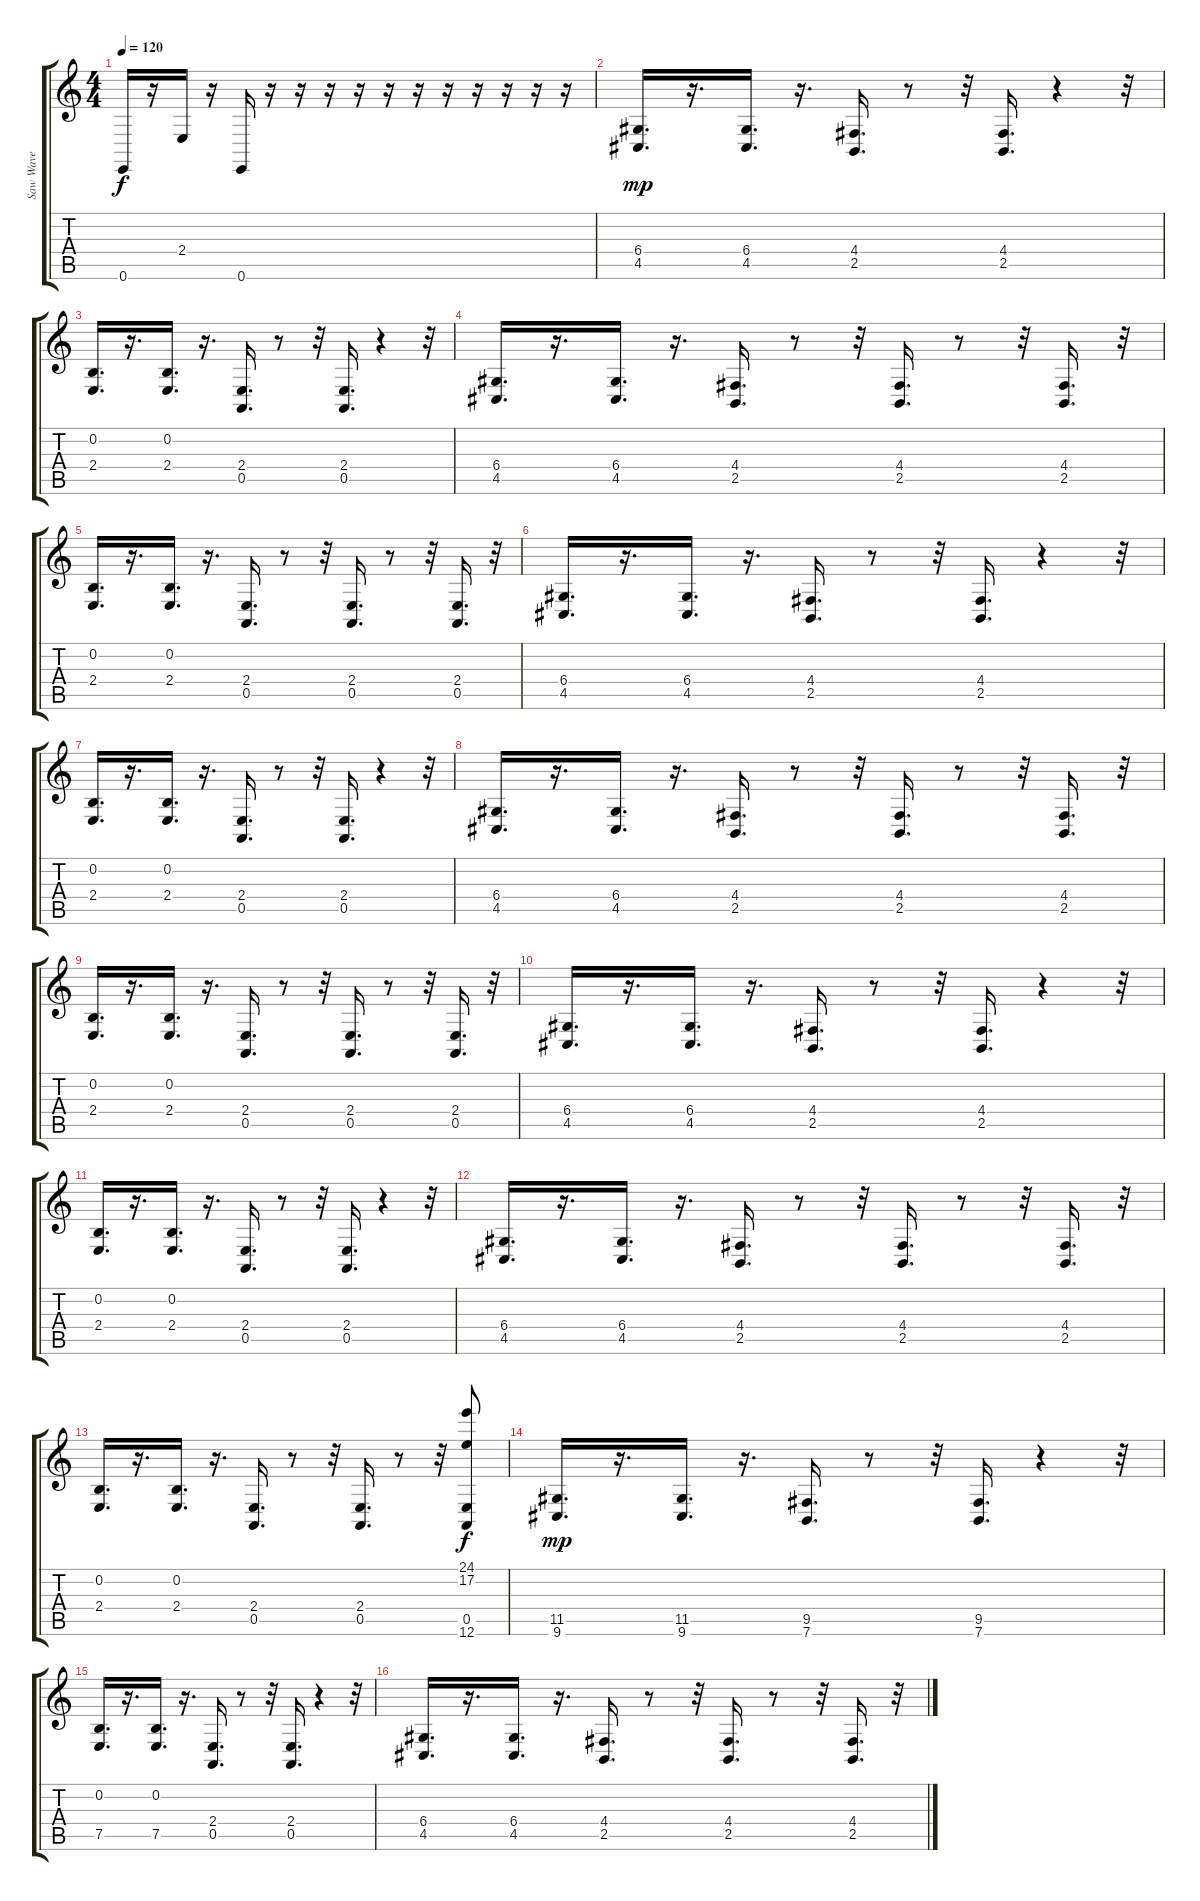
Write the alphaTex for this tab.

\track ("Saw Wave  " "Saw Wave  ") {instrument lead2sawtooth}
\staff {score tabs}
\tuning (E4 B3 G3 D3 A2 E2) {hide}
\ts (4 4)
\tempo 120
\clef g2
\ks c
0.6.16{dy f} r.16 2.4.16 r.16 0.6.16 r.16 r.16 r.16 r.16 r.16 r.16 r.16 r.16 r.16 r.16 r.16 |
(6.4 4.5).16{d dy mp} r.16{d} (6.4 4.5).16{d} r.16{d} (4.4 2.5).16{d} r.8 r.32 (4.4 2.5).16{d} r.4 r.32 |
(0.2 2.4).16{d} r.16{d} (0.2 2.4).16{d} r.16{d} (2.4 0.5).16{d} r.8 r.32 (2.4 0.5).16{d} r.4 r.32 |
(6.4 4.5).16{d} r.16{d} (6.4 4.5).16{d} r.16{d} (4.4 2.5).16{d} r.8 r.32 (4.4 2.5).16{d} r.8 r.32 (4.4 2.5).16{d} r.32 |
(0.2 2.4).16{d} r.16{d} (0.2 2.4).16{d} r.16{d} (2.4 0.5).16{d} r.8 r.32 (2.4 0.5).16{d} r.8 r.32 (2.4 0.5).16{d} r.32 |
(6.4 4.5).16{d} r.16{d} (6.4 4.5).16{d} r.16{d} (4.4 2.5).16{d} r.8 r.32 (4.4 2.5).16{d} r.4 r.32 |
(0.2 2.4).16{d} r.16{d} (0.2 2.4).16{d} r.16{d} (2.4 0.5).16{d} r.8 r.32 (2.4 0.5).16{d} r.4 r.32 |
(6.4 4.5).16{d} r.16{d} (6.4 4.5).16{d} r.16{d} (4.4 2.5).16{d} r.8 r.32 (4.4 2.5).16{d} r.8 r.32 (4.4 2.5).16{d} r.32 |
(0.2 2.4).16{d} r.16{d} (0.2 2.4).16{d} r.16{d} (2.4 0.5).16{d} r.8 r.32 (2.4 0.5).16{d} r.8 r.32 (2.4 0.5).16{d} r.32 |
(6.4 4.5).16{d} r.16{d} (6.4 4.5).16{d} r.16{d} (4.4 2.5).16{d} r.8 r.32 (4.4 2.5).16{d} r.4 r.32 |
(0.2 2.4).16{d} r.16{d} (0.2 2.4).16{d} r.16{d} (2.4 0.5).16{d} r.8 r.32 (2.4 0.5).16{d} r.4 r.32 |
(6.4 4.5).16{d} r.16{d} (6.4 4.5).16{d} r.16{d} (4.4 2.5).16{d} r.8 r.32 (4.4 2.5).16{d} r.8 r.32 (4.4 2.5).16{d} r.32 |
(0.2 2.4).16{d} r.16{d} (0.2 2.4).16{d} r.16{d} (2.4 0.5).16{d} r.8 r.32 (2.4 0.5).16{d} r.8 r.32 (24.1 17.2 0.5 12.6).8{dy f} |
(11.5 9.6).16{d dy mp} r.16{d} (11.5 9.6).16{d} r.16{d} (9.5 7.6).16{d} r.8 r.32 (9.5 7.6).16{d} r.4 r.32 |
(0.2 7.5).16{d} r.16{d} (0.2 7.5).16{d} r.16{d} (2.4 0.5).16{d} r.8 r.32 (2.4 0.5).16{d} r.4 r.32 |
(6.4 4.5).16{d} r.16{d} (6.4 4.5).16{d} r.16{d} (4.4 2.5).16{d} r.8 r.32 (4.4 2.5).16{d} r.8 r.32 (4.4 2.5).16{d} r.32
